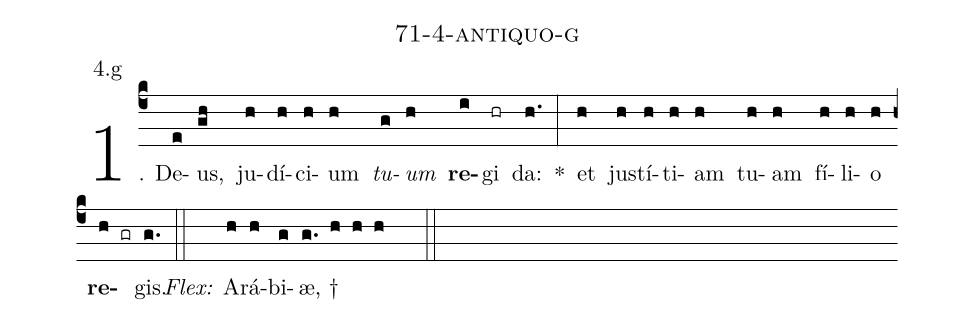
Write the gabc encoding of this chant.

name: 71-4-antiquo-g;
annotation: 4.g;
%%
(c4)1. De(e)us,(gh) ju(h)dí(h)ci(h)um(h) <i>tu</i>(g)<i>um</i>(h) <b>re</b>(i)gi(hr) da:(h.) *(:) et(h) jus(h)tí(h)ti(h)am(h) tu(h)am(h) fí(h)li(h)o(h) <b>re</b>(h gr)gis.(g.) (::)
<i>Flex:</i>()  A(h)rá(h)bi(g)æ, †(g. h h h  ::)
